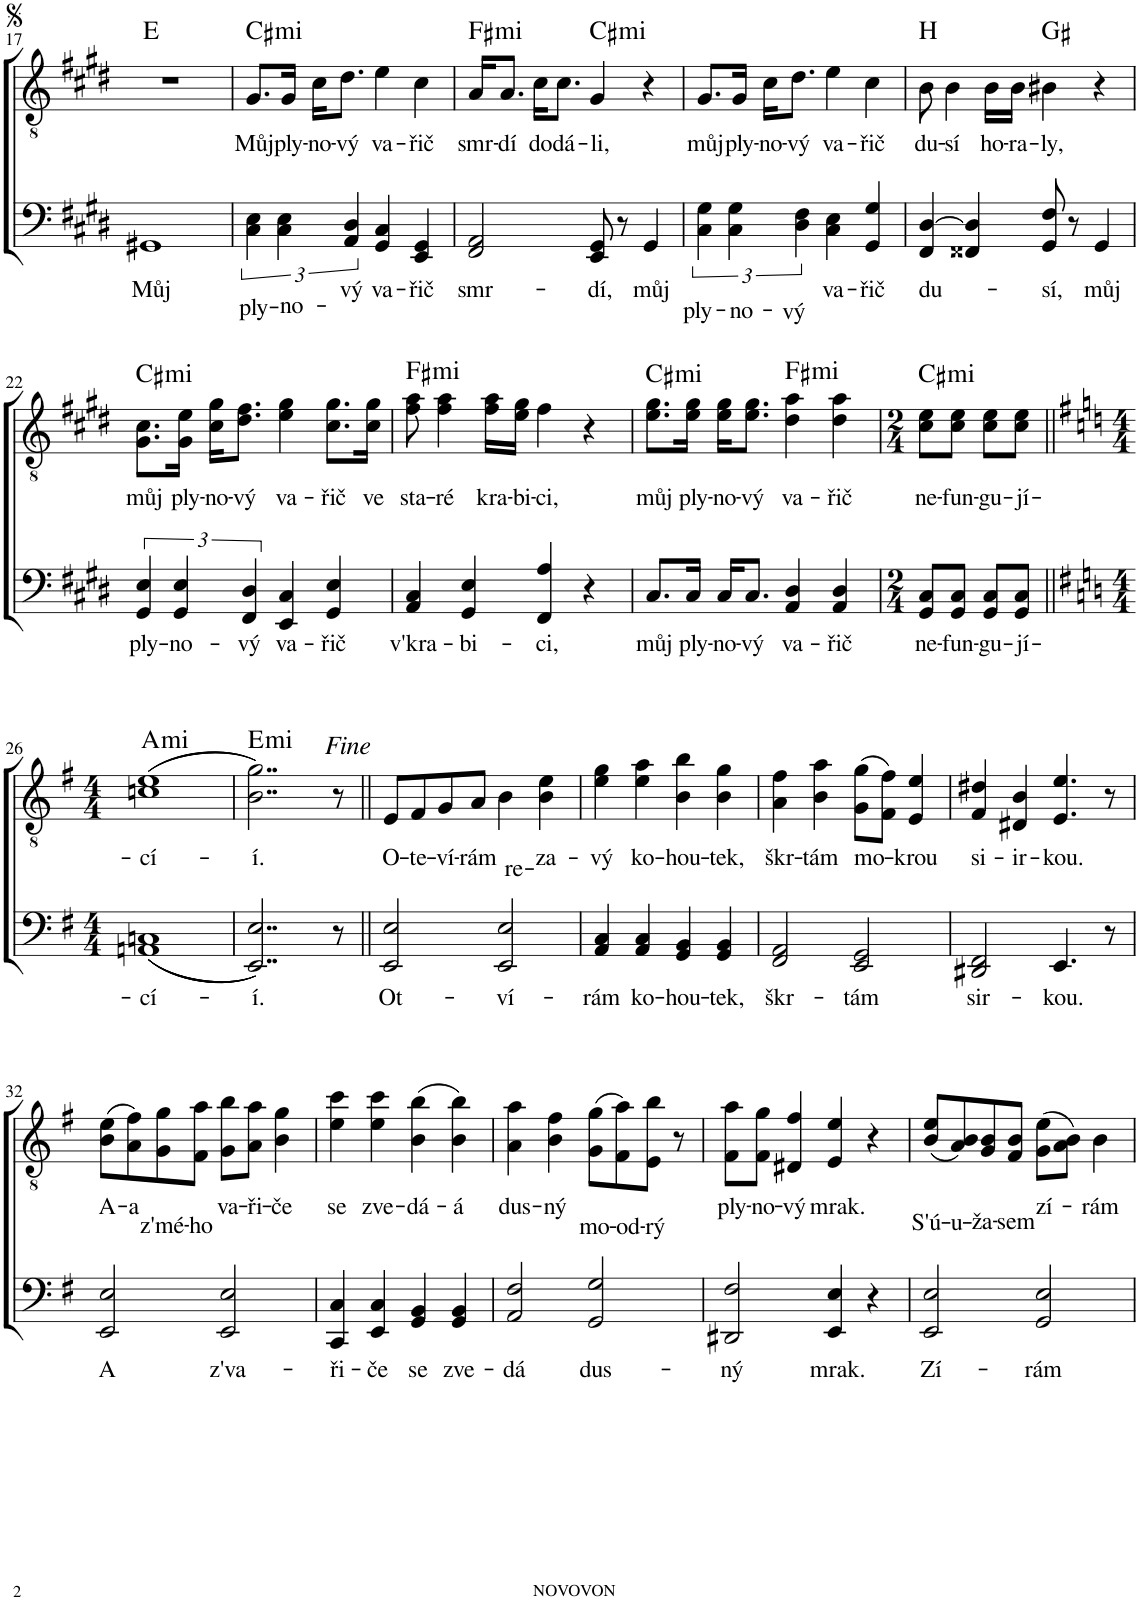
**kern	**text	**kern	**text	**harte
*part2	*part2	*part1	*part1	*part1
*staff2	*staff2	*staff1	*staff1	*
*I"B	*	*I"T	*	*
!!LO:PB:g=z
*clefF4	*	*clefGv2	*	*
*k[f#c#g#d#]	*	*k[f#c#g#d#]	*	*
*M4/4	*	*M4/4	*	*
=17	=17	=17	=17	=17
!	!LO:LY:b	!	!	!
1GG#X	Můj	1r	.	E:maj
=18	=18	=18	=18	=18
!	!LO:LY:b	!	!LO:LY:b	!LO:H:kt=mi
6C#\ 6E\	ply-	8.G#/L	Můj	C#:min
!	!LO:LY:b	!	!	!
6C#\ 6E\	-no-	.	.	.
!	!	!	!LO:LY:b	!
.	.	16G#/Jk	ply-	.
!	!	!	!LO:LY:b	!
.	.	16c#\KL	-no-	.
!	!	!	!LO:LY:b	!
.	.	8.d#\J	-vý	.
!	!LO:LY:b	!	!	!
6AA/ 6D#/	-vý	.	.	.
!	!LO:LY:b	!	!LO:LY:b	!
4GG#/ 4C#/	va-	4e\	va-	.
!	!LO:LY:b	!	!LO:LY:b	!
4EE/ 4GG#/	-řič	4c#\	-řič	.
=19	=19	=19	=19	=19
!	!LO:LY:b	!	!LO:LY:b	!LO:H:kt=mi
2FF#/ 2AA/	smr-	16A/KL	smr-	F#:min
!	!	!	!LO:LY:b	!
.	.	8.A/J	-dí	.
!	!	!	!LO:LY:b	!
.	.	16c#\KL	do	.
!	!	!	!LO:LY:b	!
.	.	8.c#\J	dá-	.
!	!LO:LY:b	!	!LO:LY:b	!LO:H:kt=mi
8EE/ 8GG#/	-dí,	4G#/	-li,	C#:min
8r	.	.	.	.
!	!LO:LY:b	!	!	!
4GG#/	můj	4r	.	.
=20	=20	=20	=20	=20
!	!LO:LY:b	!	!LO:LY:b	!
6C#\ 6G#\	ply-	8.G#/L	můj	.
!	!LO:LY:b	!	!	!
6C#\ 6G#\	-no-	.	.	.
!	!	!	!LO:LY:b	!
.	.	16G#/Jk	ply-	.
!	!	!	!LO:LY:b	!
.	.	16c#\KL	-no-	.
!	!	!	!LO:LY:b	!
.	.	8.d#\J	-vý	.
!	!LO:LY:b	!	!	!
6D#\ 6F#\	-vý	.	.	.
!	!LO:LY:b	!	!LO:LY:b	!
4C#\ 4E\	va-	4e\	va-	.
!	!LO:LY:b	!	!LO:LY:b	!
4GG#/ 4G#/	-řič	4c#\	-řič	.
=21	=21	=21	=21	=21
!	!LO:LY:b	!	!LO:LY:b	!LO:H:kt=H
4FF#/ [4D#/	du-	8B\	du-	N
!	!	!	!LO:LY:b	!
.	.	4B\	-sí	.
4FF##X/ 4D#/]	.	.	.	.
!	!	!	!LO:LY:b	!
.	.	16B\LL	ho-	.
!	!	!	!LO:LY:b	!
.	.	16B\JJ	-ra-	.
!	!LO:LY:b	!	!LO:LY:b	!
8GG#/ 8F#/	-sí,	4B#X\	-ly,	G#:maj
8r	.	.	.	.
!	!LO:LY:b	!	!	!
4GG#/	můj	4r	.	.
!!LO:LB:g=z
=22	=22	=22	=22	=22
!	!LO:LY:b	!	!LO:LY:b	!LO:H:kt=mi
6GG#/ 6E/	ply-	8.G#\ 8.c#\L	můj	C#:min
!	!LO:LY:b	!	!	!
6GG#/ 6E/	-no-	.	.	.
!	!	!	!LO:LY:b	!
.	.	16G#\ 16e\Jk	ply-	.
!	!	!	!LO:LY:b	!
.	.	16c#\ 16g#\KL	-no-	.
!	!	!	!LO:LY:b	!
.	.	8.d#\ 8.f#\J	-vý	.
!	!LO:LY:b	!	!	!
6FF#/ 6D#/	-vý	.	.	.
!	!LO:LY:b	!	!LO:LY:b	!
4EE/ 4C#/	va-	4e\ 4g#\	va-	.
!	!LO:LY:b	!	!LO:LY:b	!
4GG#/ 4E/	-řič	8.c#\ 8.g#\L	-řič	.
!	!	!	!LO:LY:b	!
.	.	16c#\ 16g#\Jk	ve	.
=23	=23	=23	=23	=23
!	!LO:LY:b	!	!LO:LY:b	!LO:H:kt=mi
4AA/ 4C#/	v'kra-	8f#\ 8a\	sta-	F#:min
!	!	!	!LO:LY:b	!
.	.	4f#\ 4a\	-ré	.
!	!LO:LY:b	!	!	!
4GG#/ 4E/	-bi-	.	.	.
!	!	!	!LO:LY:b	!
.	.	16f#\ 16a\LL	kra-	.
!	!	!	!LO:LY:b	!
.	.	16e\ 16g#\JJ	-bi-	.
!	!LO:LY:b	!	!LO:LY:b	!
4FF#/ 4A/	-ci,	4f#\	-ci,	.
4r	.	4r	.	.
=24	=24	=24	=24	=24
!	!LO:LY:b	!	!LO:LY:b	!LO:H:kt=mi
8.C#/L	můj	8.e\ 8.g#\L	můj	C#:min
!	!LO:LY:b	!	!LO:LY:b	!
16C#/Jk	ply-	16e\ 16g#\Jk	ply-	.
!	!LO:LY:b	!	!LO:LY:b	!
16C#/KL	-no-	16e\ 16g#\KL	-no-	.
!	!LO:LY:b	!	!LO:LY:b	!
8.C#/J	-vý	8.e\ 8.g#\J	-vý	.
!	!LO:LY:b	!	!LO:LY:b	!LO:H:kt=mi
4AA/ 4D#/	va-	4d#\ 4a\	va-	F#:min
!	!LO:LY:b	!	!LO:LY:b	!
4AA/ 4D#/	-řič	4d#\ 4a\	-řič	.
=25	=25	=25	=25	=25
*M2/4	*	*M2/4	*	*
!	!LO:LY:b	!	!LO:LY:b	!LO:H:kt=mi
8GG#/ 8C#/L	ne-	8c#\ 8e\L	ne-	C#:min
!	!LO:LY:b	!	!LO:LY:b	!
8GG#/ 8C#/J	-fun-	8c#\ 8e\J	-fun-	.
!	!LO:LY:b	!	!LO:LY:b	!
8GG#/ 8C#/L	-gu-	8c#\ 8e\L	-gu-	.
!	!LO:LY:b	!	!LO:LY:b	!
8GG#/ 8C#/J	-jí-	8c#\ 8e\J	-jí-	.
!!LO:LB:g=z
=26||	=26||	=26||	=26||	=26||
*k[f#]	*	*k[f#]	*	*
*M4/4	*	*M4/4	*	*
!	!LO:LY:b	!	!LO:LY:b	!LO:H:kt=mi
(((1AAn 1Cn	-cí-	((1cn 1e	-cí-	A:min
=27	=27	=27	=27	=27
!	!LO:LY:b	!	!LO:LY:b	!LO:H:kt=mi
2..EE/ 2..E/)))	-í.	2..B\ 2..g\))	-í.	E:min
8r	.	8r	.	.
!	!	!LO:TX:a:t=<i>Fine</i>	!	!
=28||	=28||	=28||	=28||	=28||
!	!LO:LY:b	!	!LO:LY:b	!
2EE/ 2E/	Ot-	8E/L	O-	.
!	!	!	!LO:LY:b	!
.	.	8F#/	-te-	.
!	!	!	!LO:LY:b	!
.	.	8G/	-ví-	.
!	!	!	!LO:LY:b	!
.	.	8A/J	-rám	.
!	!LO:LY:b	!	!LO:LY:b	!
2EE/ 2E/	-ví-	4B\	re-	.
!	!	!	!LO:LY:b	!
.	.	4B\ 4e\	-za-	.
=29	=29	=29	=29	=29
!	!LO:LY:b	!	!LO:LY:b	!
4AA/ 4C/	-rám	4e\ 4g\	-vý	.
!	!LO:LY:b	!	!LO:LY:b	!
4AA/ 4C/	ko-	4e\ 4a\	ko-	.
!	!LO:LY:b	!	!LO:LY:b	!
4GG/ 4BB/	-hou-	4B\ 4b\	-hou-	.
!	!LO:LY:b	!	!LO:LY:b	!
4GG/ 4BB/	-tek,	4B\ 4g\	-tek,	.
=30	=30	=30	=30	=30
!	!LO:LY:b	!	!LO:LY:b	!
2FF#/ 2AA/	škr-	4A\ 4f#\	škr-	.
!	!	!	!LO:LY:b	!
.	.	4B\ 4a\	-tám	.
!	!LO:LY:b	!	!LO:LY:b	!
2EE/ 2GG/	-tám	(8G\ 8g\L	mo-	.
.	.	8F#\ 8f#\J)	.	.
!	!	!	!LO:LY:b	!
.	.	4E/ 4e/	-krou	.
=31	=31	=31	=31	=31
!	!LO:LY:b	!	!LO:LY:b	!
2DD#X/ 2FF#/	sir-	4F#/ 4d#X/	si-	.
!	!	!	!LO:LY:b	!
.	.	4D#X/ 4B/	-ir-	.
!	!LO:LY:b	!	!LO:LY:b	!
4.EE/	-kou.	4.E/ 4.e/	-kou.	.
8r	.	8r	.	.
!!LO:LB:g=z
=32	=32	=32	=32	=32
!	!LO:LY:b	!	!LO:LY:b	!
2EE/ 2E/	A	(8B\ 8e\L	A-	.
!	!	!	!LO:LY:b	!
.	.	8A\ 8f#\)	-a	.
!	!	!	!LO:LY:b	!
.	.	8G\ 8g\	z'mé-	.
!	!	!	!LO:LY:b	!
.	.	8F#\ 8a\J	-ho	.
!	!LO:LY:b	!	!LO:LY:b	!
2EE/ 2E/	z'va-	8G\ 8b\L	va-	.
!	!	!	!LO:LY:b	!
.	.	8A\ 8a\J	-ři-	.
!	!	!	!LO:LY:b	!
.	.	4B\ 4g\	-če	.
=33	=33	=33	=33	=33
!	!LO:LY:b	!	!LO:LY:b	!
4CC/ 4C/	-ři-	4e\ 4cc\	se	.
!	!LO:LY:b	!	!LO:LY:b	!
4EE/ 4C/	-če	4e\ 4cc\	zve-	.
!	!LO:LY:b	!	!LO:LY:b	!
4GG/ 4BB/	se	(4B\ 4b\	-dá-	.
!	!LO:LY:b	!	!LO:LY:b	!
4GG/ 4BB/	zve-	4B\ 4b\)	-á	.
=34	=34	=34	=34	=34
!	!LO:LY:b	!	!LO:LY:b	!
2AA/ 2F#/	-dá	4A\ 4a\	dus-	.
!	!	!	!LO:LY:b	!
.	.	4B\ 4f#\	-ný	.
!	!LO:LY:b	!	!LO:LY:b	!
2GG/ 2G/	dus-	(8G\ 8g\L	mo-	.
!	!	!	!LO:LY:b	!
.	.	8F#\ 8a\)	-od-	.
!	!	!	!LO:LY:b	!
.	.	8E\ 8b\J	-rý	.
.	.	8r	.	.
=35	=35	=35	=35	=35
!	!LO:LY:b	!	!LO:LY:b	!
2DD#X/ 2F#/	-ný	8F#\ 8a\L	ply-	.
!	!	!	!LO:LY:b	!
.	.	8F#\ 8g\J	-no-	.
!	!	!	!LO:LY:b	!
.	.	4D#X/ 4f#/	-vý	.
!	!LO:LY:b	!	!LO:LY:b	!
4EE/ 4E/	mrak.	4E/ 4e/	mrak.	.
4r	.	4r	.	.
=36	=36	=36	=36	=36
!	!LO:LY:b	!	!LO:LY:b	!
2EE/ 2E/	Zí-	(8B/ 8e/L	S'ú-	.
!	!	!	!LO:LY:b	!
.	.	8A/ 8B/)	-u-	.
!	!	!	!LO:LY:b	!
.	.	8G/ 8B/	-ža-	.
!	!	!	!LO:LY:b	!
.	.	8F#/ 8B/J	-sem	.
!	!LO:LY:b	!	!LO:LY:b	!
2GG/ 2E/	-rám	(8G\ 8e\L	zí-	.
.	.	8A\ 8B\J)	.	.
!	!	!	!LO:LY:b	!
.	.	4B\	-rám	.
=	=	=	=	=
*-	*-	*-	*-	*-
